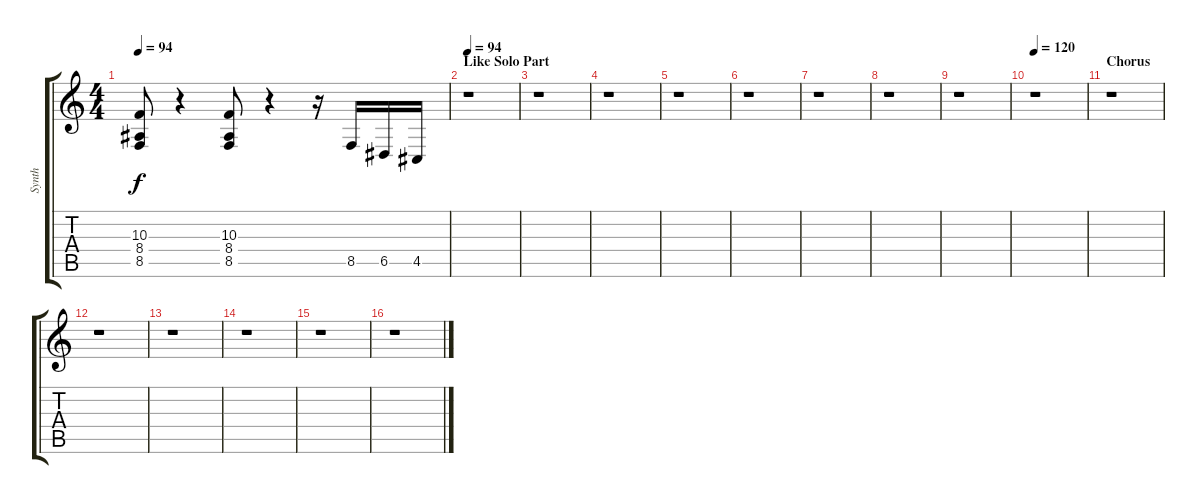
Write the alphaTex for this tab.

\track ("Synth" "Synth") {instrument tremolostrings}
\staff {score tabs}
\tuning (E4 B3 G3 D3 A2 E2) {hide}
\ts (4 4)
\tempo 94
\clef g2
\ks c
(10.3 8.4 8.5).8{dy f} r.4 (10.3 8.4 8.5).8 r.4 r.16 8.5.16 6.5.16 4.5.16 |
\section ("" "Like Solo Part")
\tempo 94
r.1 |
r.1 |
r.1 |
r.1 |
r.1 |
r.1 |
r.1 |
r.1 |
\tempo 120
r.1 |
\section ("" "Chorus")
r.1 |
r.1 |
r.1 |
r.1 |
r.1 |
r.1
